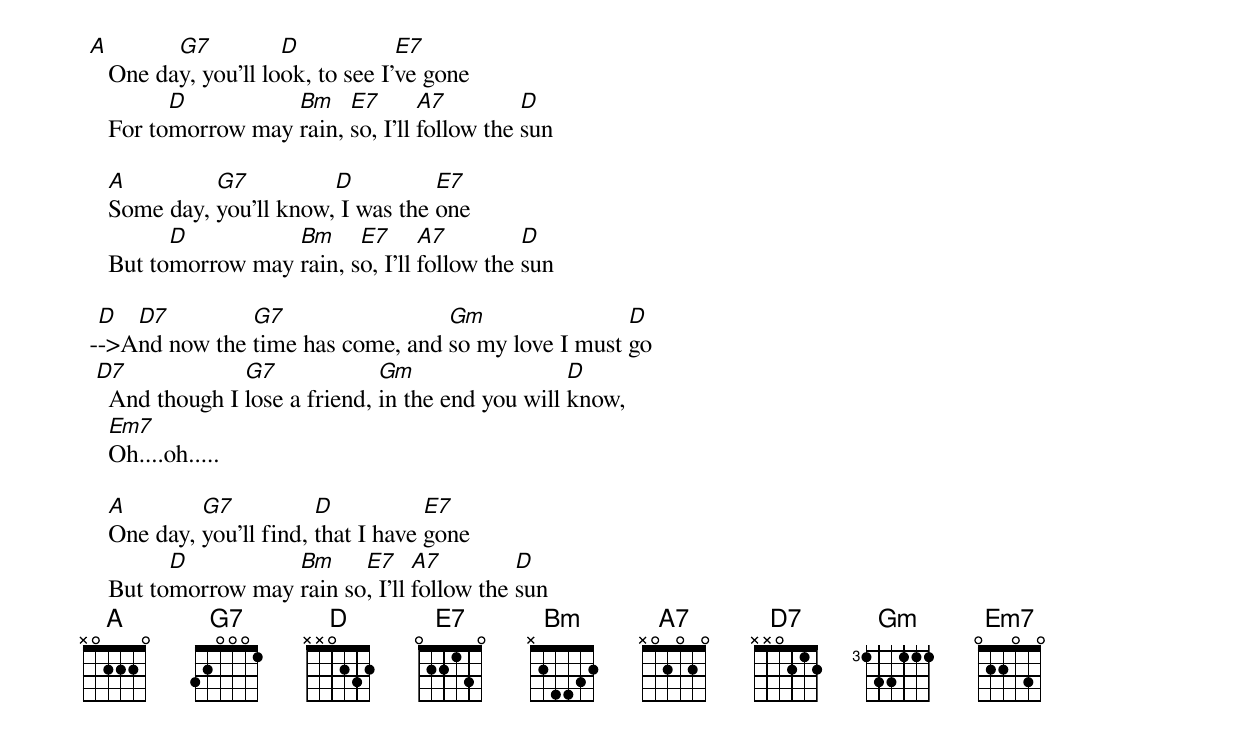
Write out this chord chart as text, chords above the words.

 A        G7          D            E7
    One day, you'll look, to see I've gone
          D          Bm    E7       A7         D
    For tomorrow may rain, so, I'll follow the sun

    A         G7          D          E7
    Some day, you'll know, I was the one
          D          Bm     E7      A7         D
    But tomorrow may rain, so, I'll follow the sun

  D  D7         G7                 Gm                D
 -->And now the time has come, and so my love I must go
  D7             G7             Gm                  D
    And though I lose a friend, in the end you will know,
    Em7
    Oh....oh.....

    A        G7           D           E7
    One day, you'll find, that I have gone
          D          Bm     E7     A7         D
    But tomorrow may rain so, I'll follow the sun
